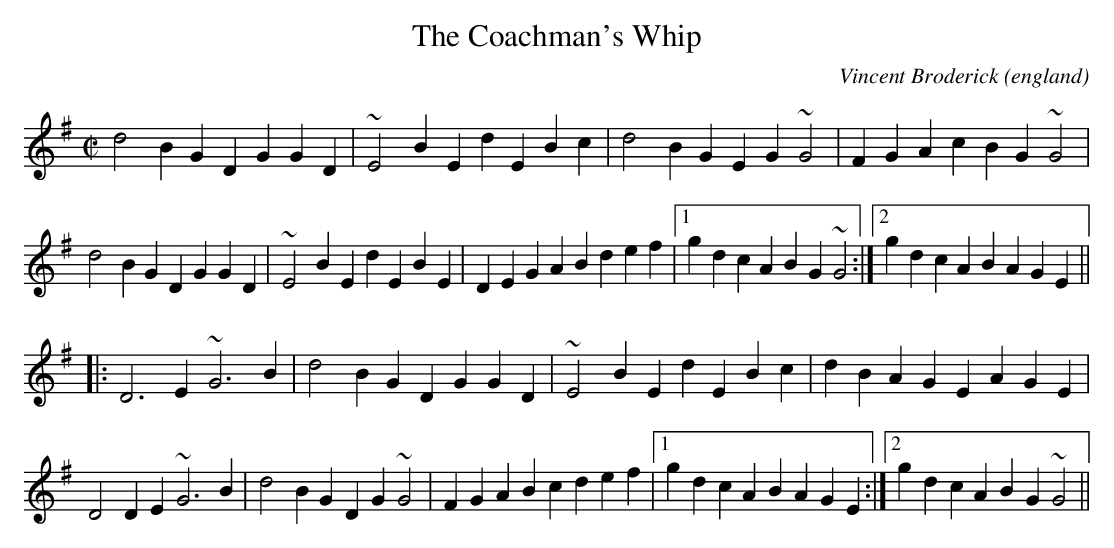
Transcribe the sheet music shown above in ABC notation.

X:1
T:The Coachman's Whip
O:england
M:C|
L:1/4
C:Vincent Broderick
K:G
d2BG DGGD|~E2BE dEBc|d2BG EG~G2|FGAc BG~G2|
d2BG DGGD|~E2BE dEBE|DEGA Bdef|1 gdcA BG~G2:|2 gdcA BAGE||
|:D3E ~G3B|d2BG DGGD|~E2BE dEBc|dBAG EAGE|
D2DE ~G3B|d2BG DG~G2|FGAB cdef|1 gdcA BAGE:|2 gdcA BG~G2||
